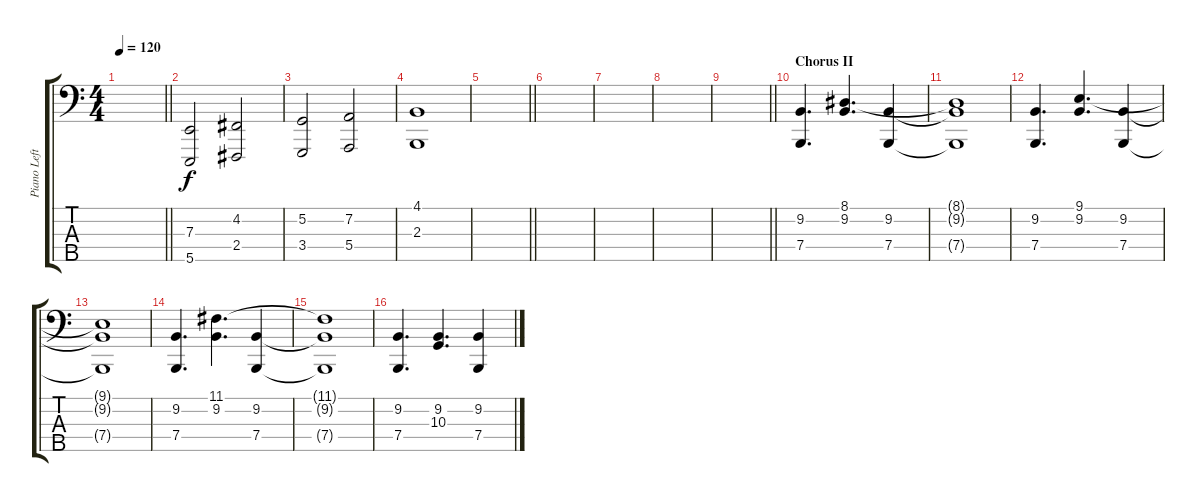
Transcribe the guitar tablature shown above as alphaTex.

\track ("Piano Left Standard" "Piano Left") {instrument acousticgrandpiano}
\staff {score tabs}
\tuning (G2 D2 A1 E1 B0) {hide}
\ts (4 4)
\tempo 120
\clef f4
\barLineRight lightlight
\ks c
|
(7.3 5.5).2 (4.2 2.4).2 |
(5.2 3.4).2 (7.2 5.4).2 |
(4.1 2.3).1 |
\barLineRight lightlight
|
|
|
|
\barLineRight lightlight
|
\section ("" "Chorus II")
(9.2 7.4).4{d} (8.1 9.2).4{d} (9.2 7.4).4 |
(8.1{t} 9.2{t} 7.4{t}).1 |
(9.2 7.4).4{d} (9.1 9.2).4{d} (9.2 7.4).4 |
(9.1{t} 9.2{t} 7.4{t}).1 |
(9.2 7.4).4{d} (11.1 9.2).4{d} (9.2 7.4).4 |
(11.1{t} 9.2{t} 7.4{t}).1 |
(9.2 7.4).4{d} (9.2 10.3).4{d} (9.2 7.4).4
